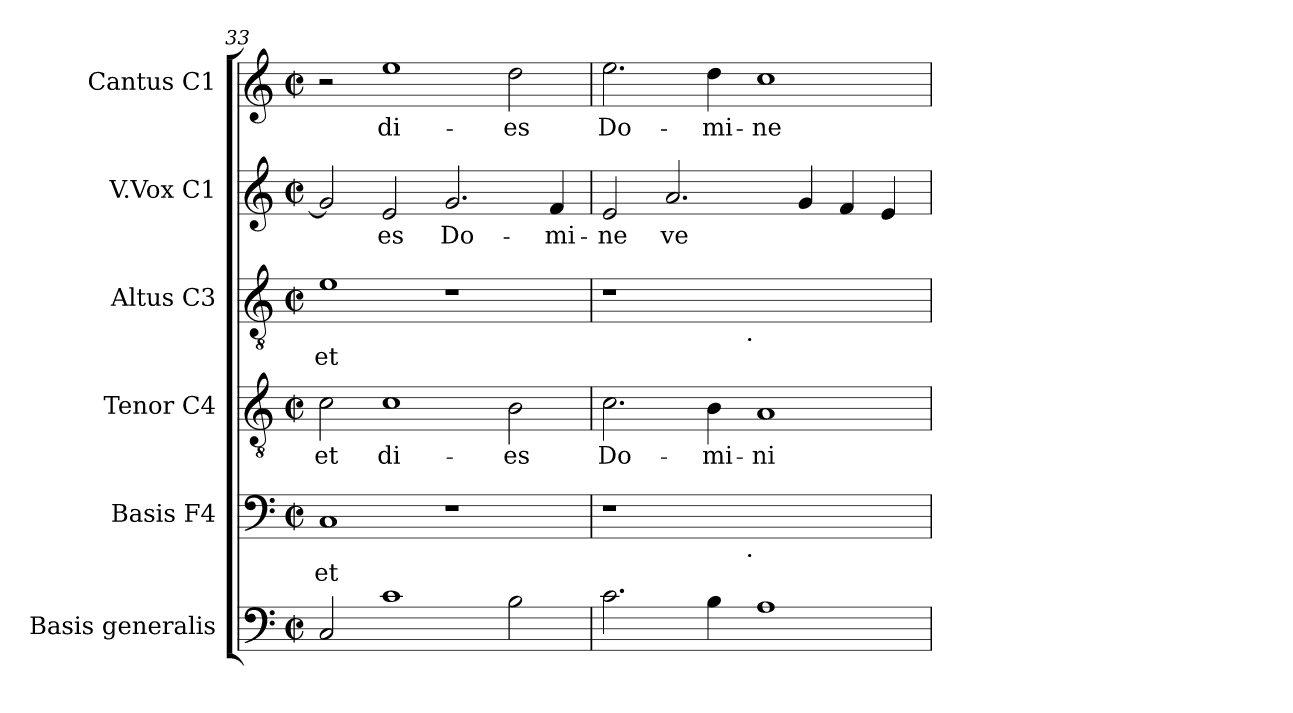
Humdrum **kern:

**kern	**kern	**text	**kern	**text	**kern	**text	**kern	**text	**kern	**text
*part6	*part5	*part5	*part4	*part4	*part3	*part3	*part2	*part2	*part1	*part1
*staff6	*staff5	*staff5	*staff4	*staff4	*staff3	*staff3	*staff2	*staff2	*staff1	*staff1
*I"Basis  generalis	*I"Basis  F4	*	*I"Tenor  C4	*	*I"Altus  C3	*	*I"V.Vox  C1	*	*I"Cantus  C1	*
*	*I'B	*	*I'T	*	*I'A	*	*	*	*I'C	*
*clefF4	*clefF4	*	*clefGv2	*	*clefGv2	*	*clefG2	*	*clefG2	*
*k[]	*k[]	*	*k[]	*	*k[]	*	*k[]	*	*k[]	*
*C:	*C:	*	*C:	*	*C:	*	*C:	*	*C:	*
*M2/2	*M2/2	*	*M2/2	*	*M2/2	*	*M2/2	*	*M2/2	*
*met(c|)	*met(c|)	*	*met(c|)	*	*met(c|)	*	*met(c|)	*	*met(c|)	*
=33	=33	=33	=33	=33	=33	=33	=33	=33	=33	=33
!	!	!LO:LY:b:cj	!	!LO:LY:b:cj	!	!LO:LY:b:cj	!	!LO:LY:b:cj	!	!
2C/	1C	-et	2c\	-et	1e	-et	2g/]	--	2r	.
!	!	!	!	!LO:LY:b:cj	!	!	!	!LO:LY:b:cj	!	!LO:LY:b:cj
1c	.	.	1c	di-	.	.	2e/	-es	1ee	di-
!	!	!	!	!	!	!	!	!LO:LY:b:cj	!	!
.	1r	.	.	.	1r	.	2.g/	Do-	.	.
!	!	!	!	!LO:LY:b:cj	!	!	!	!	!	!LO:LY:b:cj
2B\	.	.	2B\	-es	.	.	.	.	2dd\	-es
!	!	!	!	!	!	!	!	!LO:LY:b:cj	!	!
.	.	.	.	.	.	.	4f/	-mi-	.	.
=34	=34	=34	=34	=34	=34	=34	=34	=34	=34	=34
!	!	!	!	!LO:LY:b:cj	!	!	!	!LO:LY:b:cj	!	!LO:LY:b:cj
*	*^	*	*	*	*^	*	*	*	*	*
2.c\	1r	2ryy	.	2.c\	Do-	1r	2ryy	.	2e/	-ne	2.ee\	Do-
!	!	!	!	!	!	!	!	!	!	!LO:LY:b:cj	!	!
.	.	4...ryy	.	.	.	.	4...ryy	.	2.a/	ve-	.	.
!	!	!	!	!	!LO:LY:b:cj	!	!	!	!	!	!	!LO:LY:b:cj
4B\	.	.	.	4B\	-mi-	.	.	.	.	.	4dd\	-mi-
!	!	!	!	!	!	!	!LO:TX:b:t=.	!	!	!	!	!
!	!	!LO:TX:b:t=.	!	!	!	!	!	!	!	!	!	!
.	.	1ryy	.	.	.	.	1ryy	.	.	.	.	.
!	!	!	!	!	!LO:LY:b:cj	!	!	!	!	!	!	!LO:LY:b:cj
1A	1ryy	.	.	1A	-ni	1ryy	.	.	.	.	1cc	-ne
!	!	!	!	!	!	!	!	!	!	!LO:LY:b:cj	!	!
.	.	.	.	.	.	.	.	.	4g/	--	.	.
!	!	!	!	!	!	!	!	!	!	!LO:LY:b:cj	!	!
.	.	.	.	.	.	.	.	.	4f/	--	.	.
!	!	!	!	!	!	!	!	!	!	!LO:LY:b:cj	!	!
.	.	.	.	.	.	.	.	.	4e/	--	.	.
.	.	32ryy	.	.	.	.	32ryy	.	.	.	.	.
*	*v	*v	*	*	*	*v	*v	*	*	*	*	*
=	=	=	=	=	=	=	=	=	=	=
*-	*-	*-	*-	*-	*-	*-	*-	*-	*-	*-
